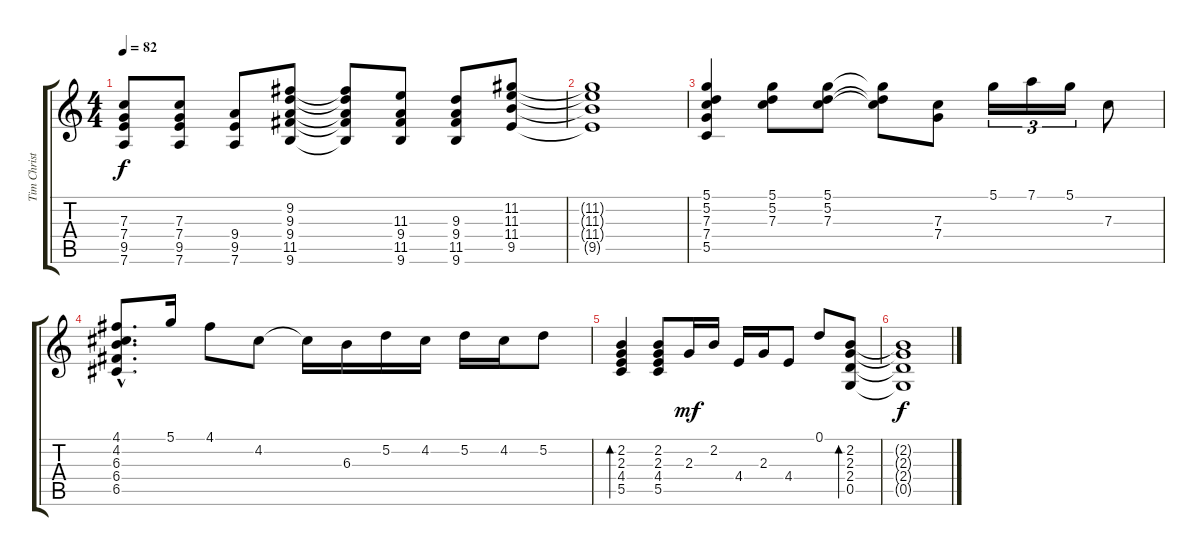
\track ("Tim Christensen 1" "Tim Christ") {instrument electricguitarjazz}
\staff {score tabs}
\tuning (D4 A3 F3 C3 G2 D2) {hide}
\ts (4 4)
\tempo 82
\clef g2
\ks c
(7.3 7.4 9.5 7.6).8{dy f} (7.3 7.4 9.5 7.6).8 (9.4 9.5 7.6).8 (9.2 9.3 9.4 11.5 9.6).8 (9.2{t} 9.3{t} 9.4{t} 11.5{t} 9.6{t}).8 (11.3 9.4 11.5 9.6).8 (9.3 9.4 11.5 9.6).8 (11.2 11.3 11.4 9.5).8 |
(11.2{t} 11.3{t} 11.4{t} 9.5{t}).1 |
(5.1 5.2 7.3 7.4 5.5).4 (5.1 5.2 7.3).8 (5.1 5.2 7.3).8 (5.1{t} 5.2{t} 7.3{t}).8 (7.3 7.4).8 5.1.16{tu (3 2)} 7.1.16{tu (3 2)} 5.1.16{tu (3 2)} 7.3.8 |
(4.1{hac} 4.2{hac} 6.3{hac} 6.4{hac} 6.5{hac}).8{d} 5.1.16 4.1.8 4.2.8 4.2{t}.16 6.3.16 5.2.16 4.2.16 5.2.16 4.2.16 5.2.8 |
(2.2 2.3 4.4 5.5).4{bd 120} (2.2 2.3 4.4 5.5).8 2.3.16{dy mf} 2.2.16 4.4.16 2.3.16 4.4.8 0.1.8 (2.2 2.3 2.4 0.5).8{bd 240} |
(2.2{t} 2.3{t} 2.4{t} 0.5{t}).1{dy f}
